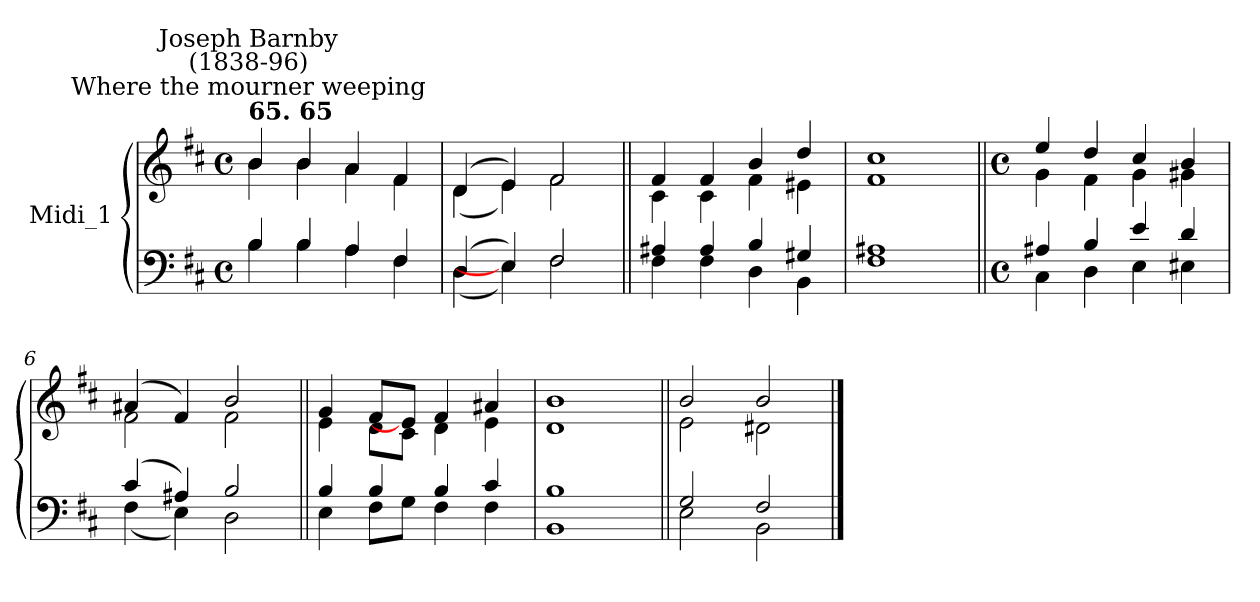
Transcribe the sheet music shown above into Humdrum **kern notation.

**kern	**kern
*part2	*part1
*staff2	*staff1
*I"Midi_1	*I"Midi_1
*clefF4	*clefG2
*k[f#c#]	*k[f#c#]
*D:	*D:
*M4/4	*M4/4
*met(c)	*met(c)
=1	=1
*^	*^
!	!	!LO:TX:a:B:t=65. 65	!
!	!	!LO:TX:a:cj:t=Where the mourner weeping	!
!	!	!LO:TX:a:cj:t=Joseph Barnby\n(1838-96)	!
4B/	4B\	4b/	4b\
4B/	4B\	4b/	4b\
4A/	4A\	4a/	4a\
4F#/	4F#\	4f#/	4f#\
=2	=2	=2	=2
(>4D/	(<4D\	(>4d/	(<4d\
4E/])	4E\)	4e/)	4e\)
2F#/	2F#\	2f#/	2f#\
=3||	=3||	=3||	=3||
4A#X/	4F#\	4f#/	4c#\
4A#/	4F#\	4f#/	4c#\
4B/	4D\	4b/	4f#\
4G#X/	4BB\	4dd/	4e#X\
=4	=4	=4	=4
1A#X/	1F#\	1cc#/	1f#\
!!LO:LB:g=z	!!
=5||	=5||	=5||	=5||
*M4/4	*	*M4/4	*
*met(c)	*	*met(c)	*
4A#X/	4C#\	4ee/	4g\
4B/	4D\	4dd/	4f#\
4e/	4E\	4cc#/	4g\
4d/	4E#X\	4b/	4g#X\
=6	=6	=6	=6
(>4c#/	(<4F#\	(>4a#X/	2f#\
4A#X/)	4E\)	4f#/)	.
2B/	2D\	2b/	2f#\
=7||	=7||	=7||	=7||
4B/	4E\	4g/	4e\
4B/	8F#\L	8f#/L	8d\L
.	8G\J	8e/J]	8c#\J
4B/	4F#\	4f#/	4d\
4c#/	4F#\	4a#X/	4e\
=8	=8	=8	=8
1B/	1BB\	1b/	1d\
=9||	=9||	=9||	=9||
2G/	2E\	2b/	2e\
2F#/	2BB\	2b/	2d#X\
*v	*v	*	*
*	*v	*v
==	==
*-	*-
